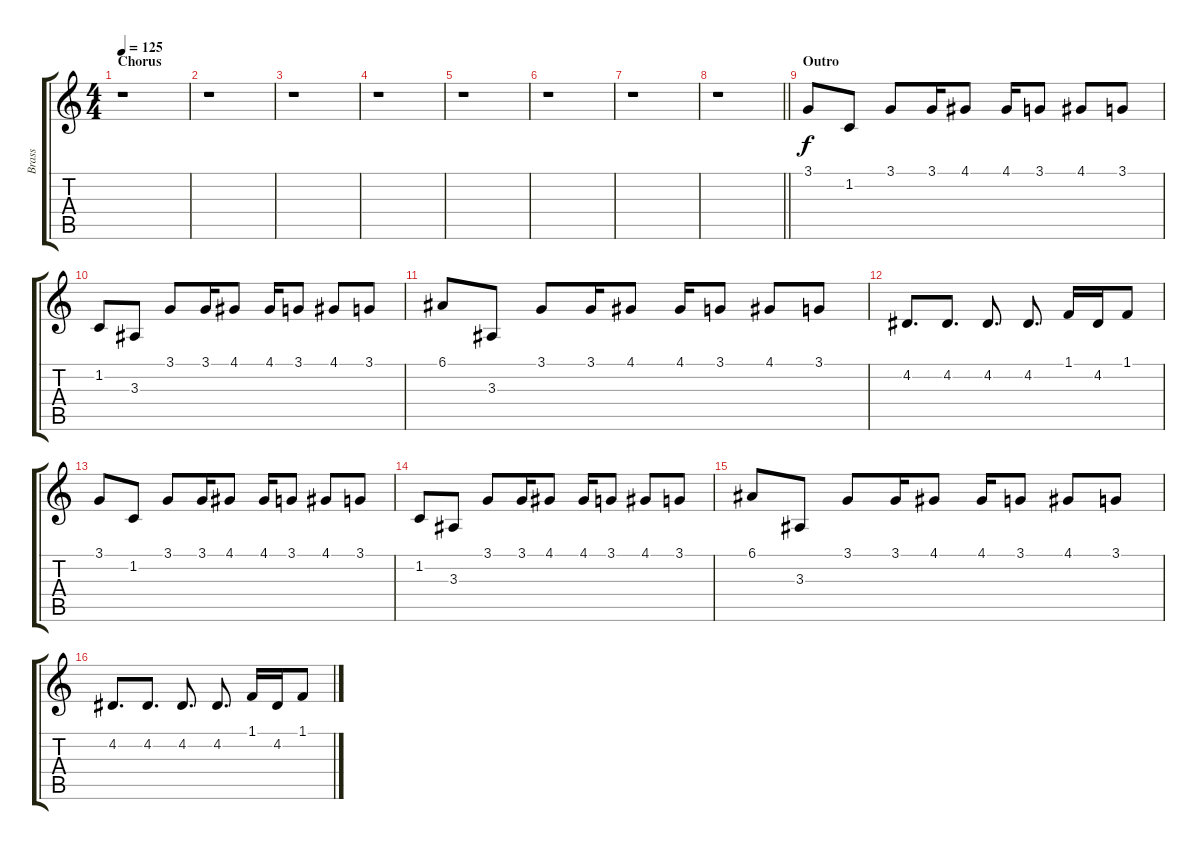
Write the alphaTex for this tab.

\track ("Brass" "Brass") {instrument brasssection}
\staff {score tabs}
\tuning (E4 B3 G3 D3 A2 E2) {hide}
\ts (4 4)
\section ("" "Chorus")
\tempo 125
\clef g2
\ks c
r.1{dy f} |
r.1 |
r.1 |
r.1 |
r.1 |
r.1 |
r.1 |
\barLineRight lightlight
r.1 |
\section ("" "Outro")
3.1.8 1.2.8 3.1.8 3.1.16 4.1.8 4.1.16 3.1.8 4.1.8 3.1.8 |
1.2.8 3.3.8 3.1.8 3.1.16 4.1.8 4.1.16 3.1.8 4.1.8 3.1.8 |
6.1.8 3.3.8 3.1.8 3.1.16 4.1.8 4.1.16 3.1.8 4.1.8 3.1.8 |
4.2.8{d} 4.2.8{d} 4.2.8{d} 4.2.8{d} 1.1.16 4.2.16 1.1.8 |
3.1.8 1.2.8 3.1.8 3.1.16 4.1.8 4.1.16 3.1.8 4.1.8 3.1.8 |
1.2.8 3.3.8 3.1.8 3.1.16 4.1.8 4.1.16 3.1.8 4.1.8 3.1.8 |
6.1.8 3.3.8 3.1.8 3.1.16 4.1.8 4.1.16 3.1.8 4.1.8 3.1.8 |
4.2.8{d} 4.2.8{d} 4.2.8{d} 4.2.8{d} 1.1.16 4.2.16 1.1.8
